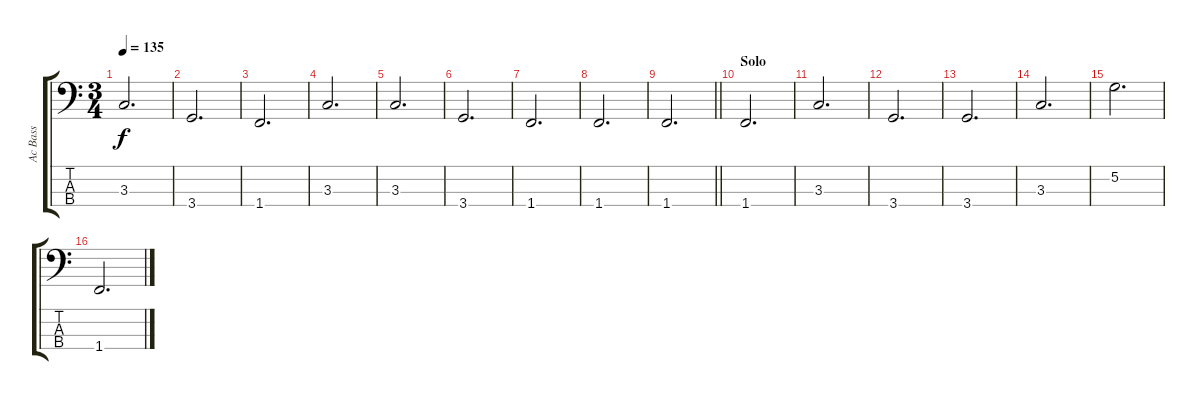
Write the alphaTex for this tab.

\track ("Ac Bass" "Ac Bass") {instrument acousticbass}
\staff {score tabs}
\tuning (G2 D2 A1 E1) {hide}
\ts (3 4)
\tempo 135
\clef f4
\ks c
3.3.2{d dy f} |
3.4.2{d} |
1.4.2{d} |
3.3.2{d} |
3.3.2{d} |
3.4.2{d} |
1.4.2{d} |
1.4.2{d} |
\barLineRight lightlight
1.4.2{d} |
\section ("" "Solo")
1.4.2{d} |
3.3.2{d} |
3.4.2{d} |
3.4.2{d} |
3.3.2{d} |
5.2.2{d} |
1.4.2{d}
